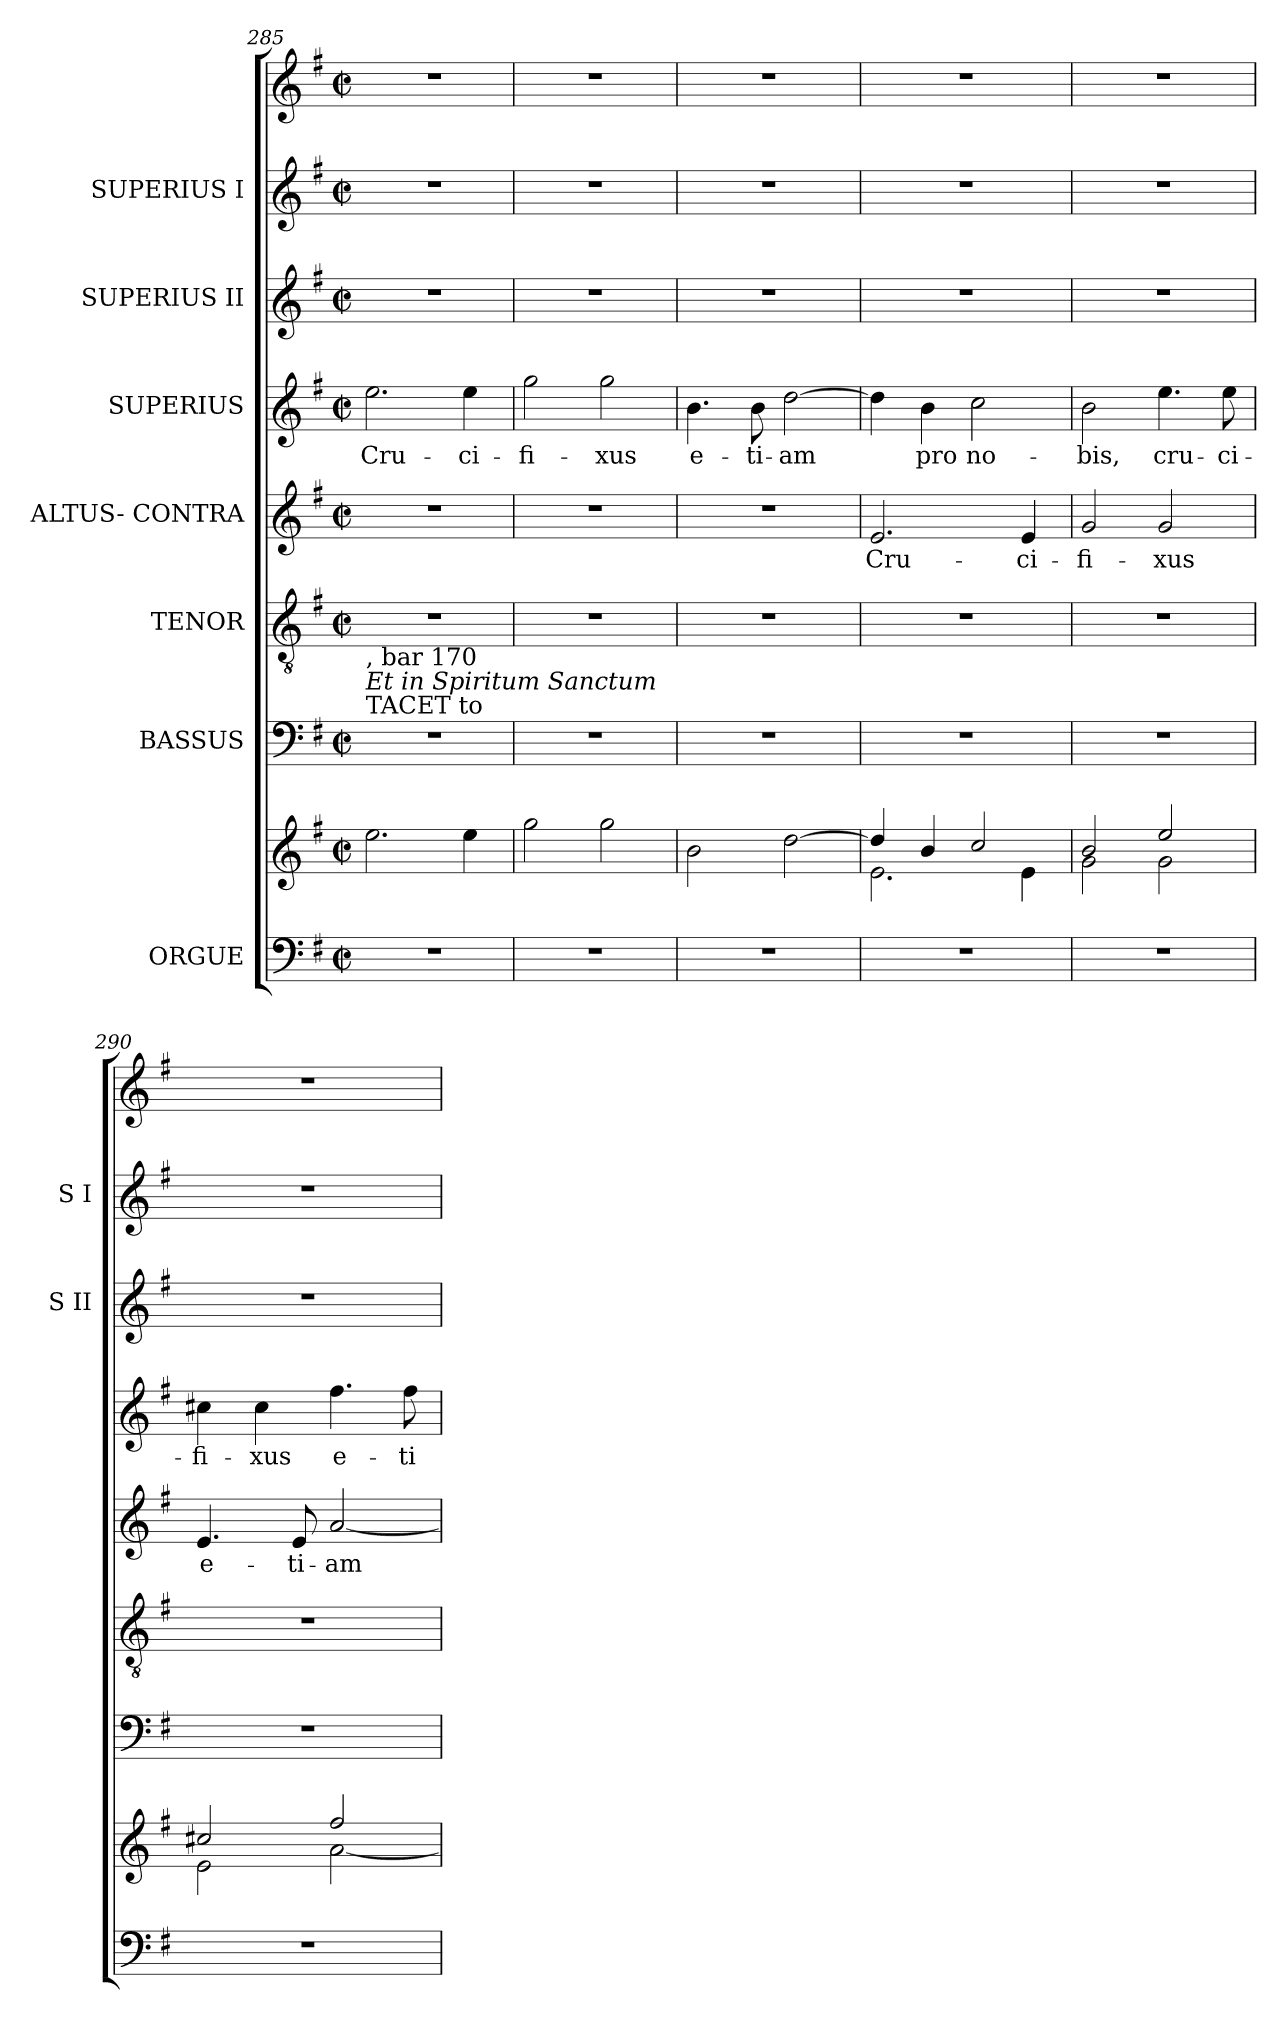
**kern	**kern	**kern	**kern	**kern	**text	**kern	**text	**kern	**kern	**kern
*part8	*part8	*part7	*part6	*part5	*part5	*part4	*part4	*part3	*part2	*part1
*staff9	*staff8	*staff7	*staff6	*staff5	*staff5	*staff4	*staff4	*staff3	*staff2	*staff1
*I"ORGUE	*	*I"BASSUS	*I"TENOR	*I"ALTUS- CONTRA	*	*I"SUPERIUS	*	*I"SUPERIUS II	*I"SUPERIUS I	*
*	*	*	*	*	*	*	*	*I'S II	*I'S I	*
!!LO:LB:g=z
*clefF4	*clefG2	*clefF4	*clefGv2	*clefG2	*	*clefG2	*	*clefG2	*clefG2	*clefG2
*k[f#]	*k[f#]	*k[f#]	*k[f#]	*k[f#]	*	*k[f#]	*	*k[f#]	*k[f#]	*k[f#]
*e:	*e:	*e:	*e:	*e:	*	*e:	*	*e:	*e:	*e:
*M2/2	*M2/2	*M2/2	*M2/2	*M2/2	*	*M2/2	*	*M2/2	*M2/2	*M2/2
*met(c|)	*met(c|)	*met(c|)	*met(c|)	*met(c|)	*	*met(c|)	*	*met(c|)	*met(c|)	*met(c|)
=285	=285	=285	=285	=285	=285	=285	=285	=285	=285	=285
!	!	!LO:TX:a:t=TACET to	!	!	!	!	!	!	!	!
!	!	!LO:TX:i:t=Et in Spiritum Sanctum	!	!	!	!	!	!	!	!
!	!	!LO:TX:t=, bar 170	!	!	!	!	!	!	!	!
!	!	!	!	!	!	!	!LO:LY:b	!	!	!
1r	2.ee\	1r	1r	1r	.	2.ee\	Cru-	1r	1r	1r
!	!	!	!	!	!	!	!LO:LY:b	!	!	!
.	4ee\	.	.	.	.	4ee\	-ci-	.	.	.
=286	=286	=286	=286	=286	=286	=286	=286	=286	=286	=286
!	!	!	!	!	!	!	!LO:LY:b	!	!	!
1r	2gg\	1r	1r	1r	.	2gg\	-fi-	1r	1r	1r
!	!	!	!	!	!	!	!LO:LY:b	!	!	!
.	2gg\	.	.	.	.	2gg\	-xus	.	.	.
=287	=287	=287	=287	=287	=287	=287	=287	=287	=287	=287
!	!	!	!	!	!	!	!LO:LY:b	!	!	!
1r	2b\	1r	1r	1r	.	4.b\	e-	1r	1r	1r
!	!	!	!	!	!	!	!LO:LY:b	!	!	!
.	.	.	.	.	.	8b\	-ti-	.	.	.
!	!	!	!	!	!	!	!LO:LY:b	!	!	!
.	[2dd\	.	.	.	.	[2dd\	-am	.	.	.
=288	=288	=288	=288	=288	=288	=288	=288	=288	=288	=288
*	*^	*	*	*	*	*	*	*	*	*
!	!	!	!	!	!	!LO:LY:b	!	!	!	!	!
1r	4dd/]	2.e\	1r	1r	2.e/	Cru-	4dd\]	.	1r	1r	1r
!	!	!	!	!	!	!	!	!LO:LY:b	!	!	!
.	4b/	.	.	.	.	.	4b\	pro	.	.	.
!	!	!	!	!	!	!	!	!LO:LY:b	!	!	!
.	2cc/	.	.	.	.	.	2cc\	no-	.	.	.
!	!	!	!	!	!	!LO:LY:b	!	!	!	!	!
.	.	4e\	.	.	4e/	-ci-	.	.	.	.	.
=289	=289	=289	=289	=289	=289	=289	=289	=289	=289	=289	=289
!	!	!	!	!	!	!LO:LY:b	!	!LO:LY:b	!	!	!
1r	2b/	2g\	1r	1r	2g/	-fi-	2b\	-bis,	1r	1r	1r
!	!	!	!	!	!	!LO:LY:b	!	!LO:LY:b	!	!	!
.	2ee/	2g\	.	.	2g/	-xus	4.ee\	cru-	.	.	.
!	!	!	!	!	!	!	!	!LO:LY:b	!	!	!
.	.	.	.	.	.	.	8ee\	-ci-	.	.	.
!!LO:PB:g=z
=290	=290	=290	=290	=290	=290	=290	=290	=290	=290	=290	=290
!	!	!	!	!	!	!LO:LY:b	!	!LO:LY:b	!	!	!
1r	2cc#X/	2e\	1r	1r	4.e/	e-	4cc#X\	-fi-	1r	1r	1r
!	!	!	!	!	!	!	!	!LO:LY:b	!	!	!
.	.	.	.	.	.	.	4cc#\	-xus	.	.	.
!	!	!	!	!	!	!LO:LY:b	!	!	!	!	!
.	.	.	.	.	8e/	-ti-	.	.	.	.	.
!	!	!	!	!	!	!LO:LY:b	!	!LO:LY:b	!	!	!
.	2ff#/	[<2a\	.	.	[2a/	-am	4.ff#\	e-	.	.	.
!	!	!	!	!	!	!	!	!LO:LY:b	!	!	!
.	.	.	.	.	.	.	8ff#\	-ti-	.	.	.
*	*v	*v	*	*	*	*	*	*	*	*	*
=	=	=	=	=	=	=	=	=	=	=
*-	*-	*-	*-	*-	*-	*-	*-	*-	*-	*-
